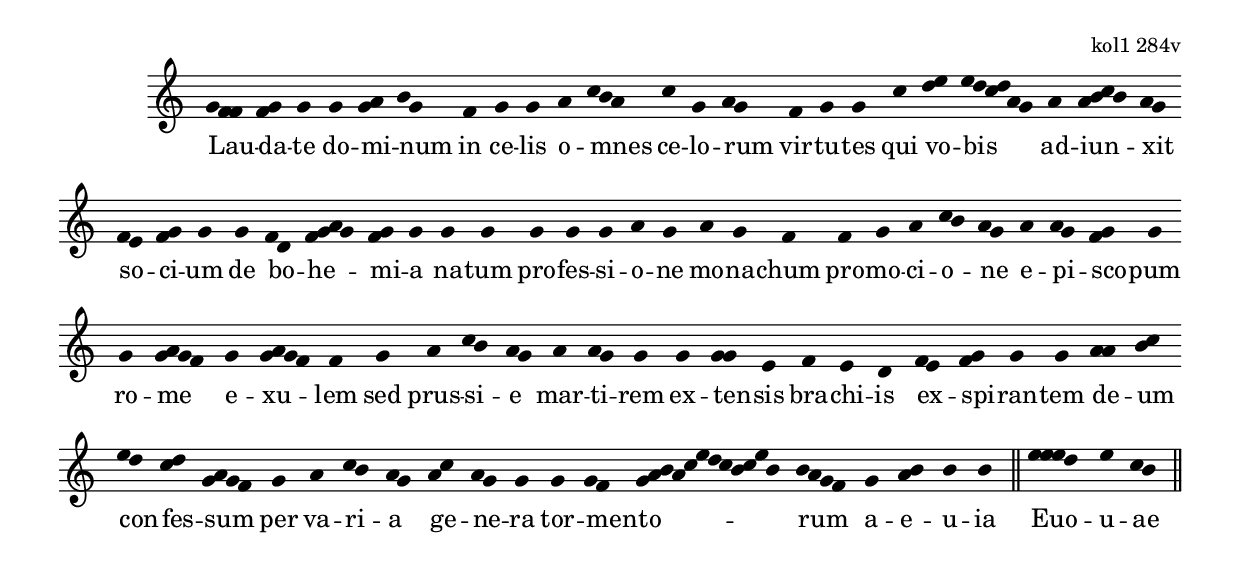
\version "2.19.32"

\include "../lib/synopsis.ily"

\score {
  \transpose c c' {
    \plainchant
    \melisma { g f f } \melisma { f g } g \bar "" g \melisma { g a } \melisma { b g } \bar "" f \bar "" g g \bar "" a \melisma { c' b a } \bar "" c' g \melisma { a g } \bar "" f g g \bar "" c' \bar "" \melisma { d' e' } \melisma { e' d' c' d' a g } \bar "" a \melisma { a b c' b } \bar "" \melisma { a g } \bar "" \melisma { f e } \melisma { f g } g \bar "" g \bar "" \melisma { f d } \melisma { f g a g } \melisma { f g } g \bar "" g g \bar "" g g g a g \bar "" a g f \bar "" f g a \melisma { c' b } \melisma { a g } \bar "" a \melisma { a g } \melisma { f g } g \bar "" g \melisma { g a g f } \bar "" g \melisma { g a g f } f \bar "" g \bar "" a \melisma { c' b } \melisma { a g } \bar "" a \melisma { a g } g \bar "" g \melisma { g g } e \bar "" f e d \bar "" \melisma { f e } \melisma { f g } g g \bar "" \melisma { a a } \melisma { b c' } \bar "" \melisma { e' d' } \melisma { c' d' } \melisma { g a g f } \bar "" g \bar "" a \melisma { c' b } \melisma { a g } \bar "" \melisma { a c' } \melisma { a g } g \bar "" g \melisma { g f } \melisma { g a b a c' e' d' c' b c' e' b } \melisma { b a g f } \bar "" g \melisma { a b } b b \bar "||" \melisma { e' e' e' d' } e' \melisma { c' b } \bar "||"
  }
  \addlyrics {
     Lau -- da -- te do -- mi -- num in ce -- lis o -- mnes  ce -- lo -- rum vir -- tu -- tes qui vo -- bis ad -- iun --  xit so -- ci -- um de bo -- he -- mi -- a na -- tum pro -- fes -- si -- o -- ne mo -- na -- chum pro -- mo -- ci -- o -- ne e -- pi -- sco -- pum ro -- me e -- xu -- lem sed prus -- si -- e mar -- ti -- rem ex -- ten -- sis bra -- chi -- is ex -- spi -- ran -- tem de -- um  con -- fes -- sum per va -- ri -- a ge -- ne -- ra tor -- men -- to -- rum a -- e -- u -- ia  Euo -- u -- ae
  }
  \header {
    quid = "antiphona"
    fontes = "kol1 284v"
  }
}